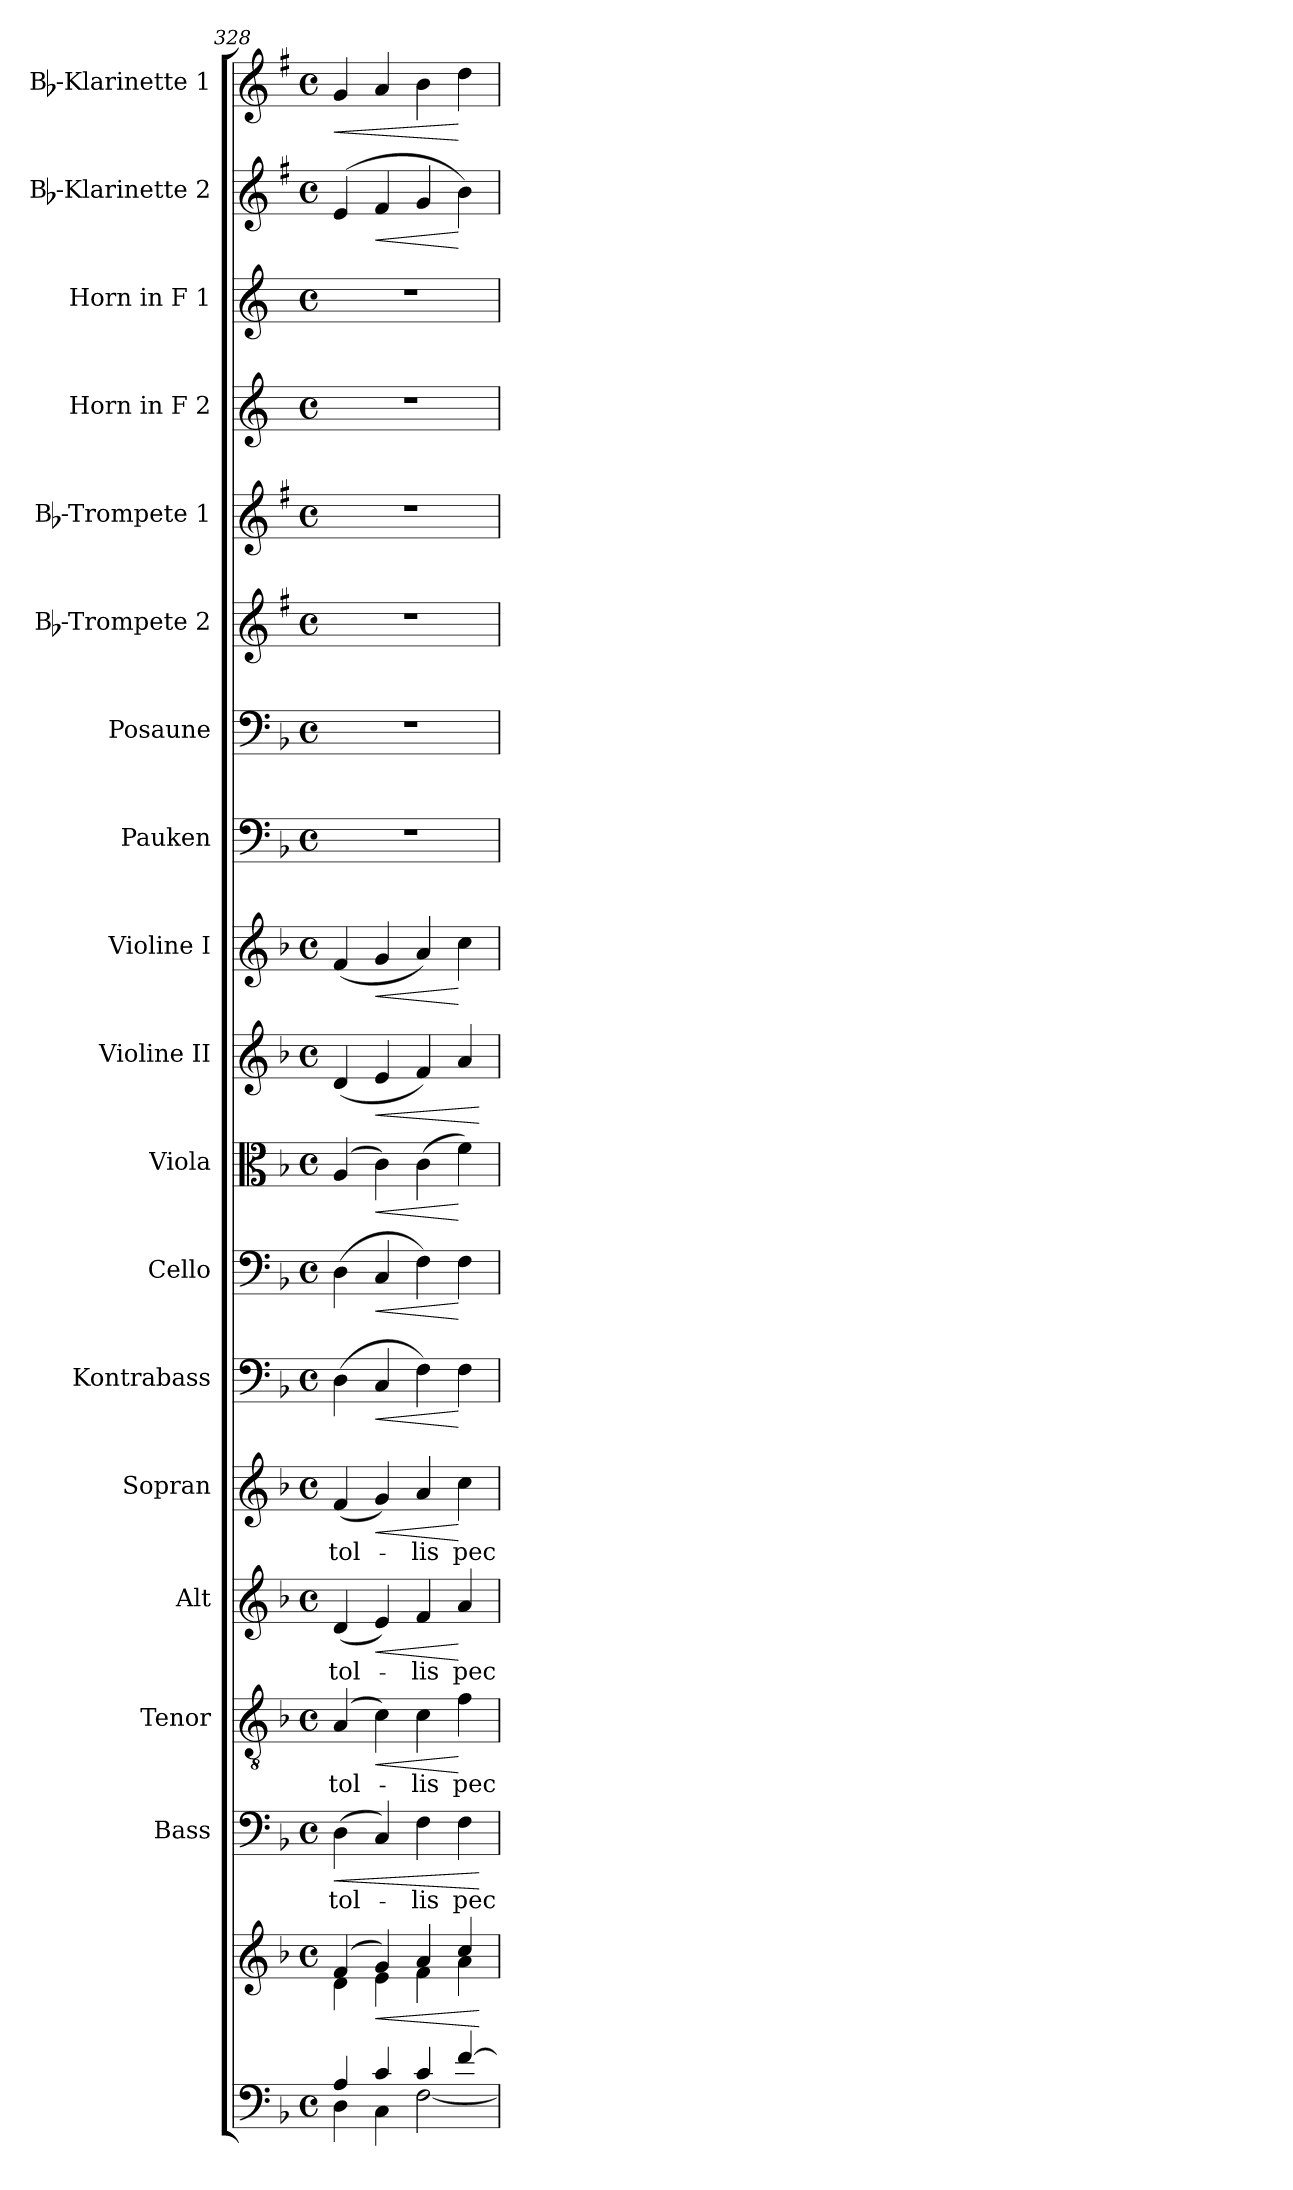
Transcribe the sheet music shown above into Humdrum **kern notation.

**kern	**kern	**dynam	**kern	**text	**dynam	**kern	**text	**dynam	**kern	**text	**dynam	**kern	**text	**dynam	**kern	**dynam	**kern	**dynam	**kern	**dynam	**kern	**dynam	**kern	**dynam	**kern	**kern	**kern	**kern	**kern	**kern	**kern	**dynam	**kern	**dynam
*part18	*part18	*part18	*part17	*part17	*part17	*part16	*part16	*part16	*part15	*part15	*part15	*part14	*part14	*part14	*part13	*part13	*part12	*part12	*part11	*part11	*part10	*part10	*part9	*part9	*part8	*part7	*part6	*part5	*part4	*part3	*part2	*part2	*part1	*part1
*staff19	*staff18	*staff18/19	*staff17	*staff17	*staff17	*staff16	*staff16	*staff16	*staff15	*staff15	*staff15	*staff14	*staff14	*staff14	*staff13	*staff13	*staff12	*staff12	*staff11	*staff11	*staff10	*staff10	*staff9	*staff9	*staff8	*staff7	*staff6	*staff5	*staff4	*staff3	*staff2	*staff2	*staff1	*staff1
*	*	*	*I"Bass	*	*	*I"Tenor	*	*	*I"Alt	*	*	*I"Sopran	*	*	*I"Kontrabass	*	*I"Cello	*	*I"Viola	*	*I"Violine II	*	*I"Violine I	*	*I"Pauken	*I"Posaune	*I"Bb-Trompete 2	*I"Bb-Trompete 1	*I"Horn in F 2	*I"Horn in F 1	*I"Bb-Klarinette 2	*	*I"Bb-Klarinette 1	*
*	*	*	*I'B.	*	*	*I'T.	*	*	*I'A.	*	*	*I'S.	*	*	*I'Kb.	*	*	*	*I'Vla.	*	*I'Vl. II	*	*I'Vl. I	*	*I'Pk.	*I'Pos.	*I'Bb Trp. 2	*I'Bb Trp. 1	*	*	*I'Bb Kl. 2	*	*I'Bb Kl. 1	*
*clefF4	*clefG2	*	*clefF4	*	*	*clefGv2	*	*	*clefG2	*	*	*clefG2	*	*	*clefF4	*	*clefF4	*	*clefC3	*	*clefG2	*	*clefG2	*	*clefF4	*clefF4	*clefG2	*clefG2	*clefG2	*clefG2	*clefG2	*	*clefG2	*
*	*	*	*	*	*	*	*	*	*	*	*	*	*	*	*ITrd7c12	*	*	*	*	*	*	*	*	*	*	*	*ITrd1c2	*ITrd1c2	*ITrd4c7	*ITrd4c7	*ITrd1c2	*	*ITrd1c2	*
*k[b-]	*k[b-]	*	*k[b-]	*	*	*k[b-]	*	*	*k[b-]	*	*	*k[b-]	*	*	*k[b-]	*	*k[b-]	*	*k[b-]	*	*k[b-]	*	*k[b-]	*	*k[b-]	*k[b-]	*k[b-]	*k[b-]	*k[b-]	*k[b-]	*k[b-]	*	*k[b-]	*
*F:	*F:	*	*F:	*	*	*F:	*	*	*F:	*	*	*F:	*	*	*F:	*	*F:	*	*F:	*	*F:	*	*F:	*	*F:	*F:	*F:	*F:	*F:	*F:	*F:	*	*F:	*
*M4/4	*M4/4	*	*M4/4	*	*	*M4/4	*	*	*M4/4	*	*	*M4/4	*	*	*M4/4	*	*M4/4	*	*M4/4	*	*M4/4	*	*M4/4	*	*M4/4	*M4/4	*M4/4	*M4/4	*M4/4	*M4/4	*M4/4	*	*M4/4	*
*met(c)	*met(c)	*	*met(c)	*	*	*met(c)	*	*	*met(c)	*	*	*met(c)	*	*	*met(c)	*	*met(c)	*	*met(c)	*	*met(c)	*	*met(c)	*	*met(c)	*met(c)	*met(c)	*met(c)	*met(c)	*met(c)	*met(c)	*	*met(c)	*
=328	=328	=328	=328	=328	=328	=328	=328	=328	=328	=328	=328	=328	=328	=328	=328	=328	=328	=328	=328	=328	=328	=328	=328	=328	=328	=328	=328	=328	=328	=328	=328	=328	=328	=328
*^	*^	*	*	*	*	*	*	*	*	*	*	*	*	*	*	*	*	*	*	*	*	*	*	*	*	*	*	*	*	*	*	*	*	*
!	!	!	!	!	!	!LO:LY:b	!LO:HP:b	!	!LO:LY:b	!	!	!LO:LY:b	!	!	!LO:LY:b	!	!	!	!	!	!	!	!	!	!	!	!	!	!	!	!	!	!	!	!	!LO:HP:b
4A/	4D\	(4f/	4d\	.	(>4D\	tol-	<	(4A/	tol-	.	(<4d/	tol-	.	(<4f/	tol-	.	(>4DD\	.	(>4D\	.	(4A/	.	(<4d/	.	(<4f/	.	1r	1r	1r	1r	1r	1r	(4d/	.	4f/	<
!	!	!	!	!LO:HP:b	!	!	!	!	!	!LO:HP:b	!	!	!LO:HP:b	!	!	!LO:HP:b	!	!LO:HP:b	!	!LO:HP:b	!	!LO:HP:b	!	!LO:HP:b	!	!LO:HP:b	!	!	!	!	!	!	!	!LO:HP:b	!	!
4c/	4C\	4g/)	4e\	<	4C/)	.	.	4c\)	.	<	4e/)	.	<	4g/)	.	<	4CC/	<	4C/	<	4c\)	<	4e/	<	4g/	<	.	.	.	.	.	.	4e/	<	4g/	.
!	!	!	!	!	!	!LO:LY:b	!	!	!LO:LY:b	!	!	!LO:LY:b	!	!	!LO:LY:b	!	!	!	!	!	!	!	!	!	!	!	!	!	!	!	!	!	!	!	!	!
4c/	[<2F\	4a/	4f\	.	4F\	-lis	.	4c\	-lis	.	4f/	-lis	.	4a/	-lis	.	4FF\)	.	4F\)	.	(>4c\	.	4f/)	.	4a/)	.	.	.	.	.	.	.	4f/	.	4a\	.
!	!	!	!	!	!	!LO:LY:b	!	!	!LO:LY:b	!	!	!LO:LY:b	!	!	!LO:LY:b	!	!	!	!	!	!	!	!	!	!	!	!	!	!	!	!	!	!	!	!	!
[>4f/	.	4cc/	4a\	.	4F\	pec-	.	4f\	pec-	[	4a/	pec-	[	4cc\	pec-	[	4FF\	[	4F\	[	4f\)	[	4a/	.	4cc\	[	.	.	.	.	.	.	4a\)	[	4cc\	[
*v	*v	*	*	*	*	*	*	*	*	*	*	*	*	*	*	*	*	*	*	*	*	*	*	*	*	*	*	*	*	*	*	*	*	*	*	*
*	*v	*v	*	*	*	*	*	*	*	*	*	*	*	*	*	*	*	*	*	*	*	*	*	*	*	*	*	*	*	*	*	*	*	*	*
.	.	[	.	.	[	.	.	.	.	.	.	.	.	.	.	.	.	.	.	.	.	[	.	.	.	.	.	.	.	.	.	.	.	.
=	=	=	=	=	=	=	=	=	=	=	=	=	=	=	=	=	=	=	=	=	=	=	=	=	=	=	=	=	=	=	=	=	=	=
*-	*-	*-	*-	*-	*-	*-	*-	*-	*-	*-	*-	*-	*-	*-	*-	*-	*-	*-	*-	*-	*-	*-	*-	*-	*-	*-	*-	*-	*-	*-	*-	*-	*-	*-
